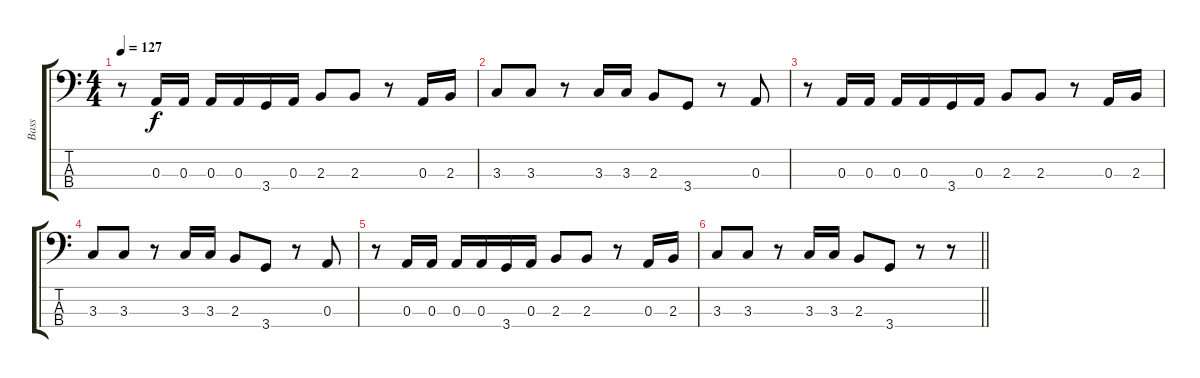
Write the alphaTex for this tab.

\track ("Bass" "Bass") {instrument electricbassfinger}
\staff {score tabs}
\tuning (G2 D2 A1 E1) {hide}
\ts (4 4)
\tempo 127
\clef f4
\ks c
r.8{dy f} 0.3.16 0.3.16 0.3.16 0.3.16 3.4.16 0.3.16 2.3.8 2.3.8 r.8 0.3.16 2.3.16 |
3.3.8 3.3.8 r.8 3.3.16 3.3.16 2.3.8 3.4.8 r.8 0.3.8 |
r.8 0.3.16 0.3.16 0.3.16 0.3.16 3.4.16 0.3.16 2.3.8 2.3.8 r.8 0.3.16 2.3.16 |
3.3.8 3.3.8 r.8 3.3.16 3.3.16 2.3.8 3.4.8 r.8 0.3.8 |
r.8 0.3.16 0.3.16 0.3.16 0.3.16 3.4.16 0.3.16 2.3.8 2.3.8 r.8 0.3.16 2.3.16 |
\barLineRight lightlight
3.3.8 3.3.8 r.8 3.3.16 3.3.16 2.3.8 3.4.8 r.8 r.8
